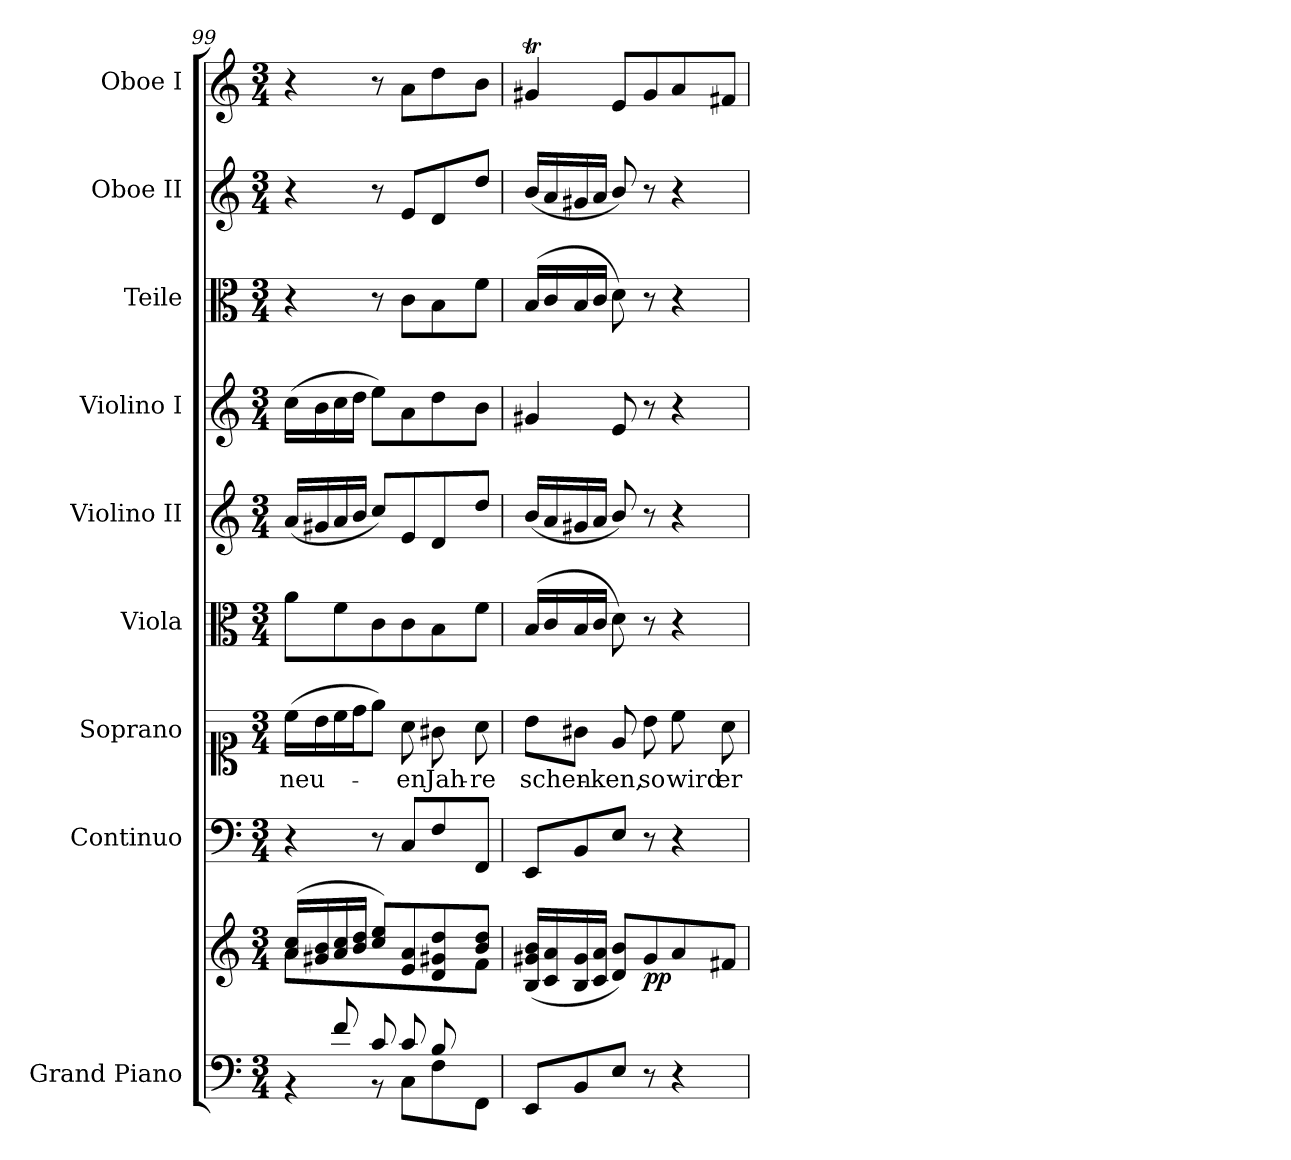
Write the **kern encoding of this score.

**kern	**kern	**dynam	**kern	**kern	**text	**kern	**kern	**kern	**kern	**kern	**kern
*part9	*part9	*part9	*part8	*part7	*part7	*part6	*part5	*part4	*part3	*part2	*part1
*staff10	*staff9	*staff9/10	*staff8	*staff7	*staff7	*staff6	*staff5	*staff4	*staff3	*staff2	*staff1
*I"Grand Piano	*	*	*I"Continuo	*I"Soprano	*	*I"Viola	*I"Violino II	*I"Violino I	*I"Teile	*I"Oboe II	*I"Oboe I
*I'Pno	*	*	*	*	*	*	*	*	*	*I'Ob	*I'Ob
*clefF4	*clefG2	*	*clefF4	*clefC1	*	*clefC3	*clefG2	*clefG2	*clefC3	*clefG2	*clefG2
*k[]	*k[]	*	*k[]	*k[]	*	*k[]	*k[]	*k[]	*k[]	*k[]	*k[]
*M3/4	*M3/4	*	*M3/4	*M3/4	*	*M3/4	*M3/4	*M3/4	*M3/4	*M3/4	*M3/4
=99	=99	=99	=99	=99	=99	=99	=99	=99	=99	=99	=99
*^	*^	*	*	*	*	*	*	*	*	*	*
!	!	!	!	!	!	!	!LO:LY:b	!	!	!	!	!	!
8ryy	4r	(>16a/ 16cc/LL	8a\L	.	4r	(>16cc\LL	neu-	8a\L	(<16a/LL	(>16cc\LL	4r	4r	4r
.	.	16g#X/ 16b/	.	.	.	16b\	.	.	16g#X/	16b\	.	.	.
8f/	.	16a/ 16cc/	2ryy	.	.	16cc\	.	8f\	16a/	16cc\	.	.	.
.	.	16b/ 16dd/JJ	.	.	.	16dd\J	.	.	16b/JJ	16dd\JJ	.	.	.
8c/	8r	8cc/ 8ee/L)	.	.	8r	8ee\J)	.	8c\	8cc/L)	8ee\L)	8r	8r	8r
!	!	!	!	!	!	!	!LO:LY:b	!	!	!	!	!	!
8c/	8C\L	8e/ 8a/	.	.	8C/L	8a\	en	8c\	8e/	8a\	8c\L	8e/L	8a\L
!	!	!	!	!	!	!	!LO:LY:b	!	!	!	!	!	!
8B/	8F\	8d/ 8g#X/ 8dd/	.	.	8F/	8g#X\	Jah-	8B\	8d/	8dd\	8B\	8d/	8dd\
!	!	!	!	!	!	!	!LO:LY:b	!	!	!	!	!	!
8ryy	8FF\J	8b/ 8dd/J	8f\J	.	8FF/J	8a\	-re	8f\J	8dd/J	8b\J	8f\J	8dd/J	8b\J
!!LO:PB:g=z
=100	=100	=100	=100	=100	=100	=100	=100	=100	=100	=100	=100	=100	=100
!	!	!	!	!	!	!	!LO:LY:b	!	!	!	!	!	!
*v	*v	*	*	*	*	*	*	*	*	*	*	*	*
*	*v	*v	*	*	*	*	*	*	*	*	*	*
8EE/L	(16B/ 16g#X/ 16b/LL	.	8EE/L	8b\L	schen-	(<16B/LL	(<16b/LL	4g#X/	(<16B/LL	(<16b/LL	4g#Xt/
.	16c/ 16a/	.	.	.	.	16c/	16a/	.	16c/	16a/	.
8BB/	16B/ 16g#/	.	8BB/	8g#X\J	.	16B/	16g#X/	.	16B/	16g#X/	.
.	16c/ 16a/JJ	.	.	.	.	16c/JJ	16a/JJ	.	16c/JJ	16a/JJ	.
!	!	!	!	!	!LO:LY:b	!	!	!	!	!	!
8E/J	8d/ 8b/L)	.	8E/J	8e/	-ken,	8d\)	8b/)	8e/	8d\)	8b/)	8e/L
!	!	!LO:DY:b	!	!	!LO:LY:b	!	!	!	!	!	!
8r	8g#/	pp	8r	8b\	so	8r	8r	8r	8r	8r	8g#/
!	!	!	!	!	!LO:LY:b	!	!	!	!	!	!
4r	8a/	.	4r	8cc\	wird	4r	4r	4r	4r	4r	8a/
!	!	!	!	!	!LO:LY:b	!	!	!	!	!	!
.	8f#X/J	.	.	8a\	er	.	.	.	.	.	8f#X/J
=	=	=	=	=	=	=	=	=	=	=	=
*-	*-	*-	*-	*-	*-	*-	*-	*-	*-	*-	*-
